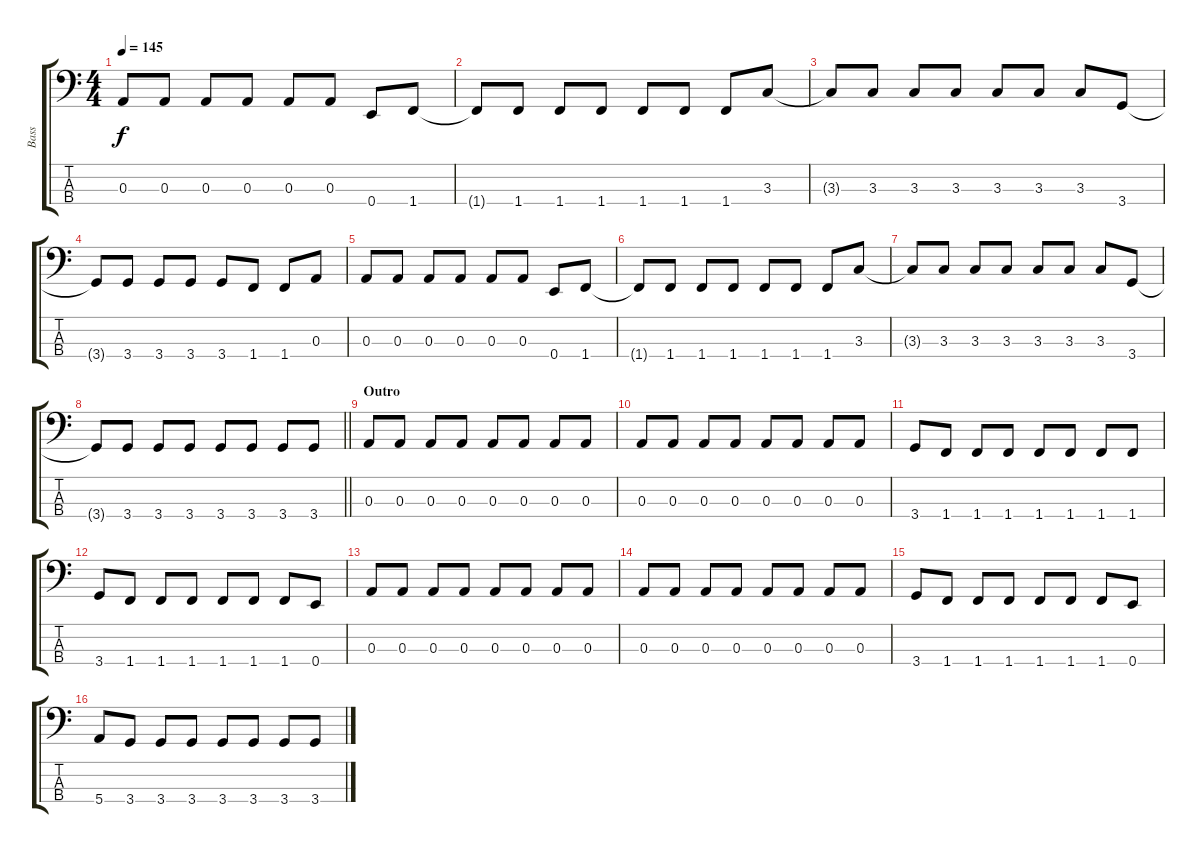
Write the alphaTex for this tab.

\track ("Bass" "Bass") {instrument slapbass2}
\staff {score tabs}
\tuning (G2 D2 A1 E1) {hide}
\ts (4 4)
\tempo 145
\clef f4
\ks c
0.3.8{dy f} 0.3.8 0.3.8 0.3.8 0.3.8 0.3.8 0.4.8 1.4.8 |
1.4{t}.8 1.4.8 1.4.8 1.4.8 1.4.8 1.4.8 1.4.8 3.3.8 |
3.3{t}.8 3.3.8 3.3.8 3.3.8 3.3.8 3.3.8 3.3.8 3.4.8 |
3.4{t}.8 3.4.8 3.4.8 3.4.8 3.4.8 1.4.8 1.4.8 0.3.8 |
0.3.8 0.3.8 0.3.8 0.3.8 0.3.8 0.3.8 0.4.8 1.4.8 |
1.4{t}.8 1.4.8 1.4.8 1.4.8 1.4.8 1.4.8 1.4.8 3.3.8 |
3.3{t}.8 3.3.8 3.3.8 3.3.8 3.3.8 3.3.8 3.3.8 3.4.8 |
\barLineRight lightlight
3.4{t}.8 3.4.8 3.4.8 3.4.8 3.4.8 3.4.8 3.4.8 3.4.8 |
\section ("" "Outro")
0.3.8 0.3.8 0.3.8 0.3.8 0.3.8 0.3.8 0.3.8 0.3.8 |
0.3.8 0.3.8 0.3.8 0.3.8 0.3.8 0.3.8 0.3.8 0.3.8 |
3.4.8 1.4.8 1.4.8 1.4.8 1.4.8 1.4.8 1.4.8 1.4.8 |
3.4.8 1.4.8 1.4.8 1.4.8 1.4.8 1.4.8 1.4.8 0.4.8 |
0.3.8 0.3.8 0.3.8 0.3.8 0.3.8 0.3.8 0.3.8 0.3.8 |
0.3.8 0.3.8 0.3.8 0.3.8 0.3.8 0.3.8 0.3.8 0.3.8 |
3.4.8 1.4.8 1.4.8 1.4.8 1.4.8 1.4.8 1.4.8 0.4.8 |
5.4.8 3.4.8 3.4.8 3.4.8 3.4.8 3.4.8 3.4.8 3.4.8
